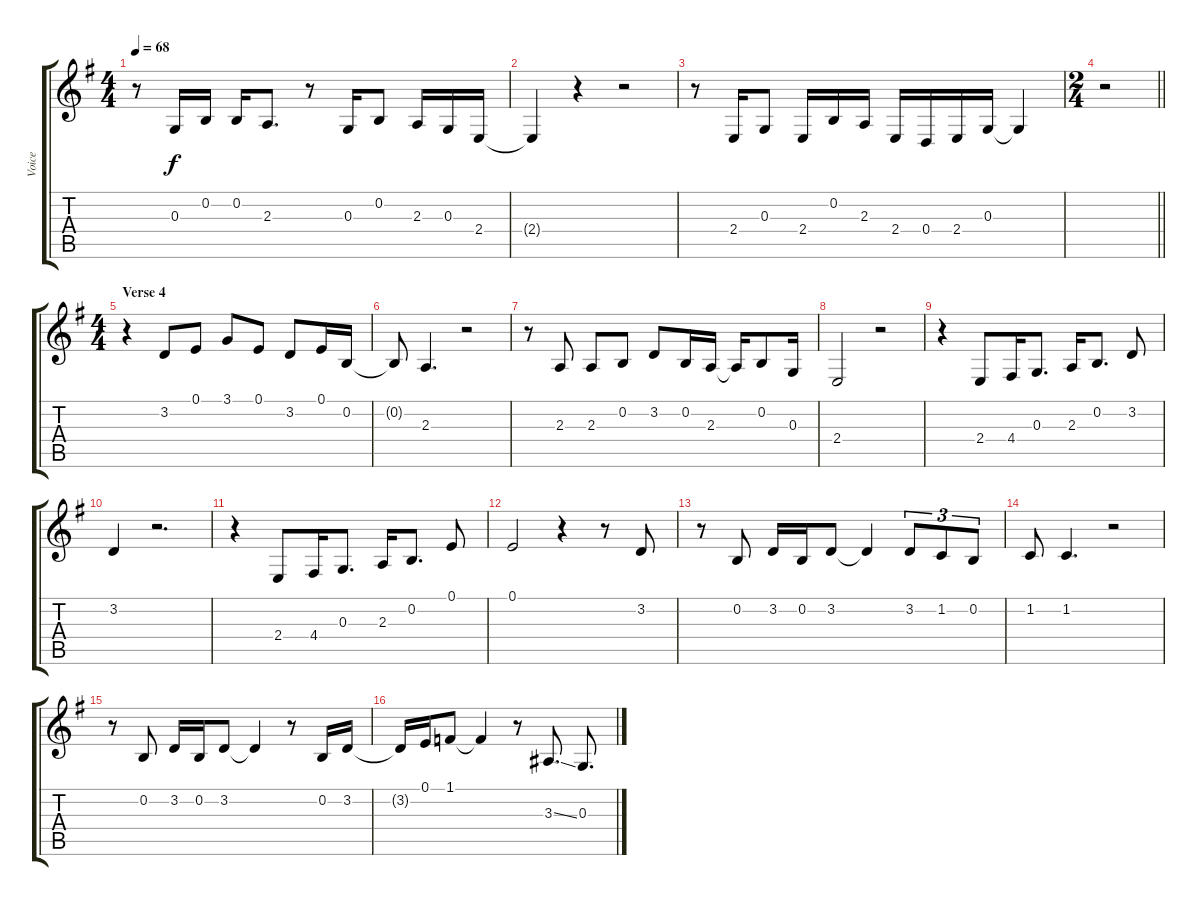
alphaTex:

\track ("Voice" "Voice") {instrument trumpet}
\staff {score tabs}
\tuning (E4 B3 G3 D3 A2 E2) {hide}
\ts (4 4)
\tempo 68
\clef g2
\ks g
r.8{dy f} 0.3.16 0.2.16 0.2.16 2.3.8{d} r.8 0.3.16 0.2.8 2.3.16 0.3.16 2.4.16 |
2.4{t}.4 r.4 r.2 |
r.8 2.4.16 0.3.8 2.4.16 0.2.16 2.3.16 2.4.16 0.4.16 2.4.16 0.3.16 0.3{t}.4 |
\ts (2 4)
\barLineRight lightlight
r.2 |
\ts (4 4)
\section ("" "Verse 4")
r.4 3.2.8 0.1.8 3.1.8 0.1.8 3.2.8 0.1.16 0.2.16 |
0.2{t}.8 2.3.4{d} r.2 |
r.8 2.3.8 2.3.8 0.2.8 3.2.8 0.2.16 2.3.16 2.3{t}.16 0.2.8 0.3.16 |
2.4.2 r.2 |
r.4 2.4.8 4.4.16 0.3.8{d} 2.3.16 0.2.8{d} 3.2.8 |
3.2.4 r.2{d} |
r.4 2.4.8 4.4.16 0.3.8{d} 2.3.16 0.2.8{d} 0.1.8 |
0.1.2 r.4 r.8 3.2.8 |
r.8 0.2.8 3.2.16 0.2.16 3.2.8 3.2{t}.4 3.2.8{tu (3 2)} 1.2.8{tu (3 2)} 0.2.8{tu (3 2)} |
1.2.8 1.2.4{d} r.2 |
r.8 0.2.8 3.2.16 0.2.16 3.2.8 3.2{t}.4 r.8 0.2.16 3.2.16 |
3.2{t}.16 0.1.16 1.1.8 1.1{t}.4 r.8 3.3{ss}.8{d} 0.3.8{d}
